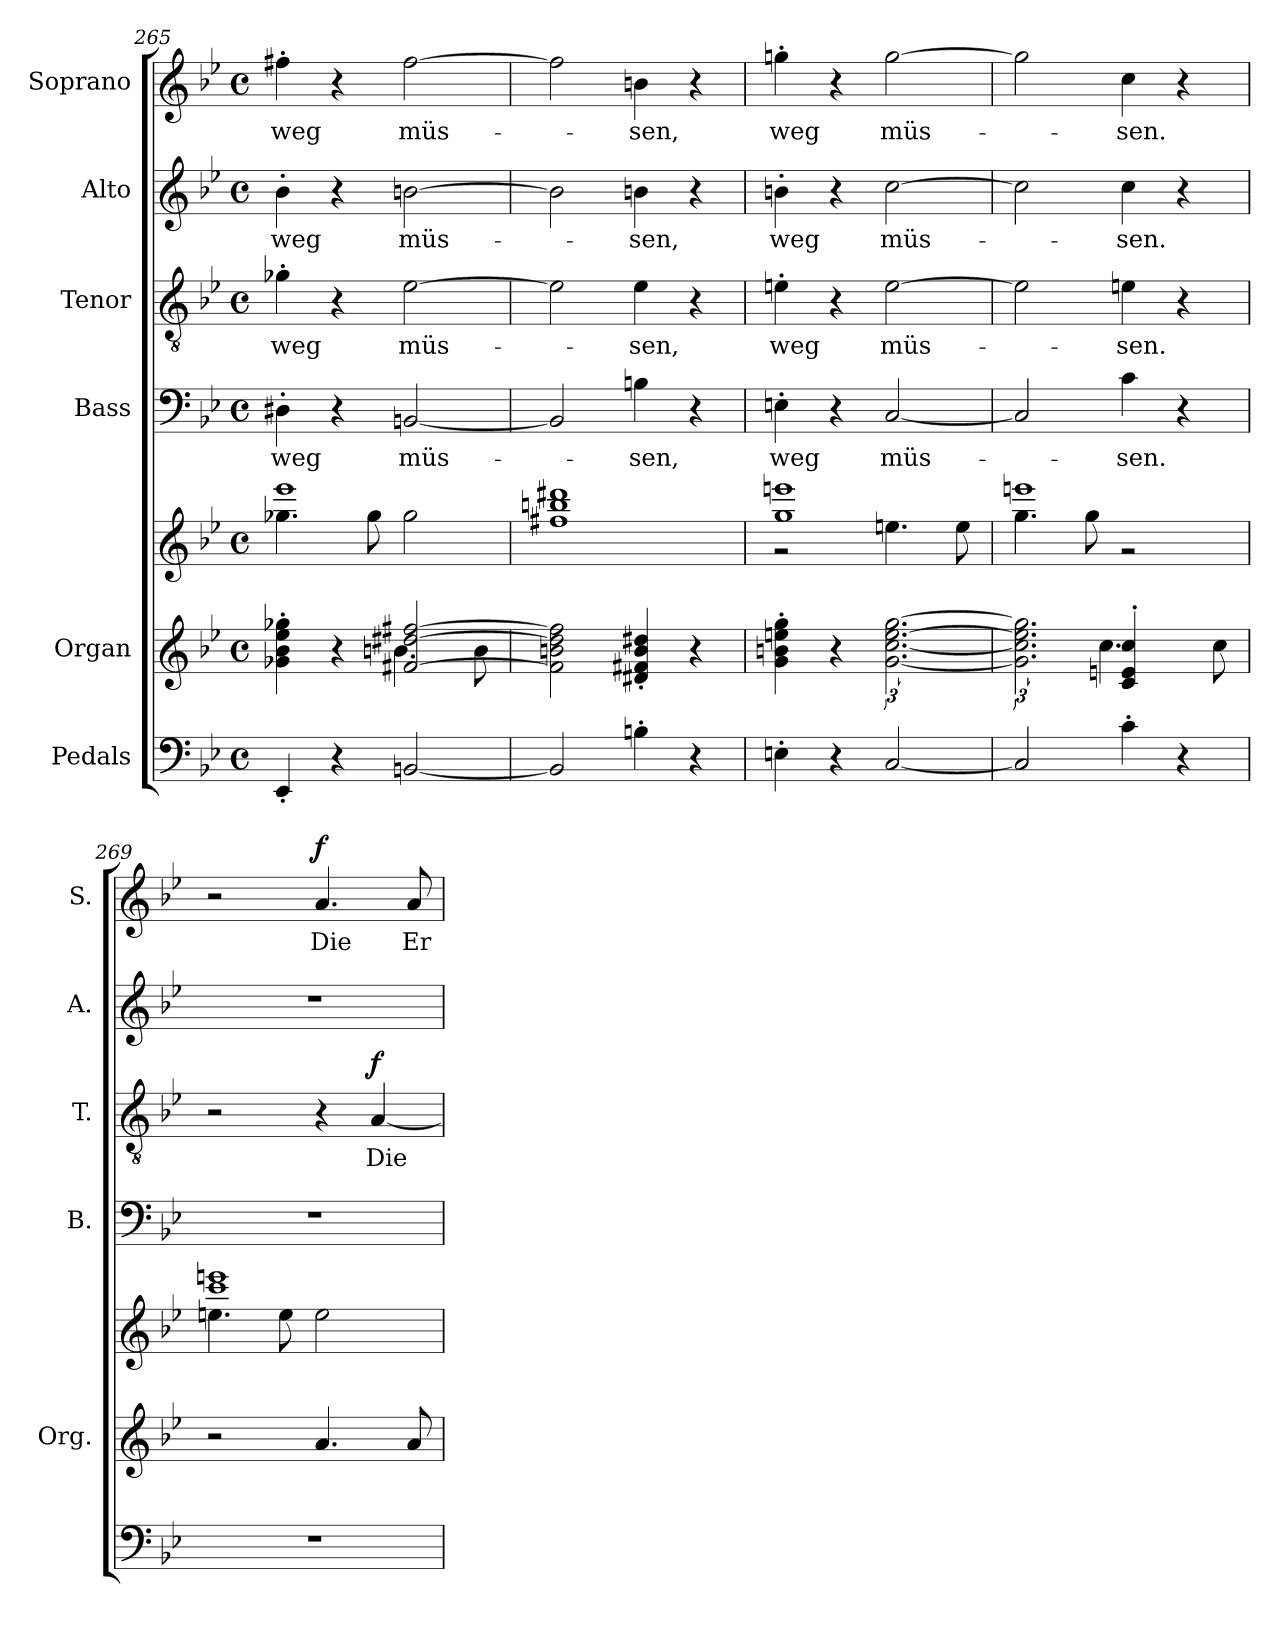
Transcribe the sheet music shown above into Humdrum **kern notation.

**kern	**kern	**kern	**kern	**text	**kern	**text	**dynam	**kern	**text	**kern	**text	**dynam
*part6	*part5	*part5	*part4	*part4	*part3	*part3	*part3	*part2	*part2	*part1	*part1	*part1
*staff7	*staff6	*staff5	*staff4	*staff4	*staff3	*staff3	*staff3	*staff2	*staff2	*staff1	*staff1	*staff1
*I"Pedals	*I"Organ	*	*I"Bass	*	*I"Tenor	*	*	*I"Alto	*	*I"Soprano	*	*
*	*I'Org.	*	*I'B.	*	*I'T.	*	*	*I'A.	*	*I'S.	*	*
*clefF4	*clefG2	*clefG2	*clefF4	*	*clefGv2	*	*	*clefG2	*	*clefG2	*	*
*	*	*	*	*	*ITrd7c12	*	*	*	*	*	*	*
*k[b-e-]	*k[b-e-]	*k[b-e-]	*k[b-e-]	*	*k[b-e-]	*	*	*k[b-e-]	*	*k[b-e-]	*	*
*B-:	*B-:	*B-:	*B-:	*	*B-:	*	*	*B-:	*	*B-:	*	*
*M4/4	*M4/4	*M4/4	*M4/4	*	*M4/4	*	*	*M4/4	*	*M4/4	*	*
*met(c)	*met(c)	*met(c)	*met(c)	*	*met(c)	*	*	*met(c)	*	*met(c)	*	*
=265	=265	=265	=265	=265	=265	=265	=265	=265	=265	=265	=265	=265
*	*^	*^	*	*	*	*	*	*	*	*	*	*
!	!	!	!	!	!	!LO:LY:b:color=#000000	!	!	!	!	!	!	!	!
!	!	!	!	!	!	!	!	!LO:LY:b:color=#000000	!	!	!	!	!	!
!	!	!	!	!	!	!	!	!	!	!	!LO:LY:b:color=#000000	!	!	!
!	!	!	!	!	!	!	!	!	!	!	!	!	!LO:LY:b:color=#000000	!
4EE-'i/	4g-Xi\' 4b-i' 4ee-i' 4gg-Xi'	2ryy	1eee-i	4.gg-Xi\	4D#X'i\	weg	4G-X'i\	weg	.	4b-'i\	weg	4ff#X'i\	weg	.
4r	4r	.	.	.	4r	.	4r	.	.	4r	.	4r	.	.
.	.	.	.	8gg-i\	.	.	.	.	.	.	.	.	.	.
!	!	!	!	!	!	!LO:LY:b:color=#000000	!	!	!	!	!	!	!	!
!	!	!	!	!	!	!	!	!LO:LY:b:color=#000000	!	!	!	!	!	!
!	!	!	!	!	!	!	!	!	!	!	!LO:LY:b:color=#000000	!	!	!
!	!	!	!	!	!	!	!	!	!	!	!	!	!LO:LY:b:color=#000000	!
[2BBni/	[2f#Xi/ [2dd#Xi [2ff#Xi	4.bni\	.	2gg-i\	[2BBni/	müs-	[2E-i\	müs-	.	[2bni\	müs-	[2ff#i\	müs-	.
.	.	8bi\	.	.	.	.	.	.	.	.	.	.	.	.
*	*v	*v	*	*	*	*	*	*	*	*	*	*	*	*
*	*	*v	*v	*	*	*	*	*	*	*	*	*	*
=266	=266	=266	=266	=266	=266	=266	=266	=266	=266	=266	=266	=266
2BBi/]	2f#i\] 2bni 2dd#i] 2ff#i]	1ff#Xi 1bbni 1ddd#Xi	2BBi/]	.	2E-i\]	.	.	2bi\]	.	2ff#i\]	.	.
!	!	!	!	!LO:LY:b:color=#000000	!	!	!	!	!	!	!	!
!	!	!	!	!	!	!LO:LY:b:color=#000000	!	!	!	!	!	!
!	!	!	!	!	!	!	!	!	!LO:LY:b:color=#000000	!	!	!
!	!	!	!	!	!	!	!	!	!	!	!LO:LY:b:color=#000000	!
4Bn'i\	4d#Xi/' 4f#Xi' 4bi' 4dd#Xi'	.	4Bni\	-sen,	4E-i\	-sen,	.	4bni\	-sen,	4bni\	-sen,	.
4r	4r	.	4r	.	4r	.	.	4r	.	4r	.	.
=267	=267	=267	=267	=267	=267	=267	=267	=267	=267	=267	=267	=267
*	*	*^	*	*	*	*	*	*	*	*	*	*
!	!	!	!	!	!LO:LY:b:color=#000000	!	!	!	!	!	!	!	!
!	!	!	!	!	!	!	!LO:LY:b:color=#000000	!	!	!	!	!	!
!	!	!	!	!	!	!	!	!	!	!LO:LY:b:color=#000000	!	!	!
!	!	!	!	!	!	!	!	!	!	!	!	!LO:LY:b:color=#000000	!
4En'i\	4gi\' 4bni' 4eeni' 4ggi'	1ggi 1eeeni	2r	4En'i\	weg	4En'i\	weg	.	4bn'i\	weg	4ggn'i\	weg	.
4r	4r	.	.	4r	.	4r	.	.	4r	.	4r	.	.
!	!	!	!	!	!LO:LY:b:color=#000000	!	!	!	!	!	!	!	!
!	!	!	!	!	!	!	!LO:LY:b:color=#000000	!	!	!	!	!	!
!	!	!	!	!	!	!	!	!	!	!LO:LY:b:color=#000000	!	!	!
!	!	!	!	!	!	!	!	!	!	!	!	!LO:LY:b:color=#000000	!
[2Ci/	[3.gi [3.cci [3.eei [3.ggi	.	4.eeni\	[2Ci/	müs-	[2Ei\	müs-	.	[2cci\	müs-	[2ggi\	müs-	.
.	.	.	8eei\	.	.	.	.	.	.	.	.	.	.
=268	=268	=268	=268	=268	=268	=268	=268	=268	=268	=268	=268	=268	=268
*	*^	*	*	*	*	*	*	*	*	*	*	*	*
2Ci/]	2ryy	3.gi] 3.cci] 3.eei] 3.ggi]	1eeeni	4.ggi\	2Ci/]	.	2Ei\]	.	.	2cci\]	.	2ggi\]	.	.
.	.	.	.	8ggi\	.	.	.	.	.	.	.	.	.	.
!	!	!	!	!	!	!LO:LY:b:color=#000000	!	!	!	!	!	!	!	!
!	!	!	!	!	!	!	!	!LO:LY:b:color=#000000	!	!	!	!	!	!
!	!	!	!	!	!	!	!	!	!	!	!LO:LY:b:color=#000000	!	!	!
!	!	!	!	!	!	!	!	!	!	!	!	!	!LO:LY:b:color=#000000	!
4c'i\	4ci/' 4eni' 4cci'	4.cci\	.	2r	4ci\	-sen.	4Eni\	-sen.	.	4cci\	-sen.	4cci\	-sen.	.
4r	4ryy	.	.	.	4r	.	4r	.	.	4r	.	4r	.	.
.	.	8cci\	.	.	.	.	.	.	.	.	.	.	.	.
*	*v	*v	*	*	*	*	*	*	*	*	*	*	*	*
!!LO:PB:g=z
=269	=269	=269	=269	=269	=269	=269	=269	=269	=269	=269	=269	=269	=269
1r	2r	1ccci 1eeeni	4.eeni\	1r	.	2r	.	.	1r	.	2r	.	.
.	.	.	8eei\	.	.	.	.	.	.	.	.	.	.
!	!	!	!	!	!	!	!	!	!	!	!	!LO:LY:b:color=#000000	!
.	4.ai/	.	2eei\	.	.	4r	.	.	.	.	4.ai/	Die	f
!	!	!	!	!	!	!	!LO:LY:b:color=#000000	!	!	!	!	!	!
.	.	.	.	.	.	[4AAi/	Die	f	.	.	.	.	.
!	!	!	!	!	!	!	!	!	!	!	!	!LO:LY:b:color=#000000	!
.	8ai/	.	.	.	.	.	.	.	.	.	8ai/	Er-	.
*	*	*v	*v	*	*	*	*	*	*	*	*	*	*
=	=	=	=	=	=	=	=	=	=	=	=	=
*-	*-	*-	*-	*-	*-	*-	*-	*-	*-	*-	*-	*-
